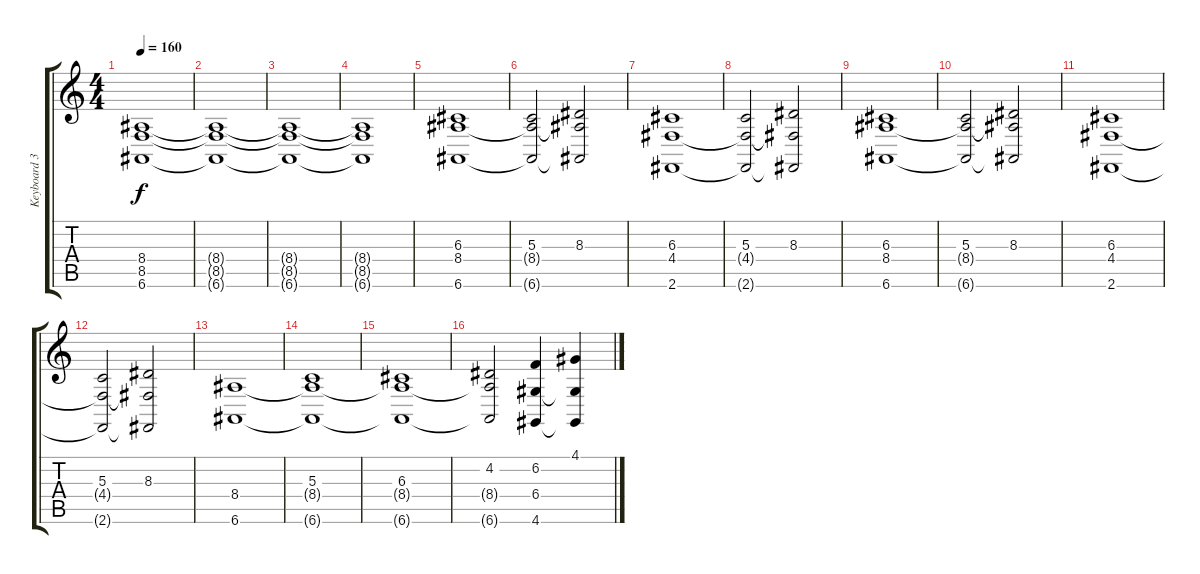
\track ("Keyboard 3" "Keyboard 3") {instrument pad2warm}
\staff {score tabs}
\tuning (E4 B3 G3 D3 A2 E2) {hide}
\ts (4 4)
\section ("" "")
\tempo 160
\clef g2
\ks c
(8.4 8.5 6.6).1{dy f} |
(8.4{t} 8.5{t} 6.6{t}).1 |
(8.4{t} 8.5{t} 6.6{t}).1 |
(8.4{t} 8.5{t} 6.6{t}).1 |
\section ("" "")
(6.3 8.4 6.6).1 |
(5.3 8.4{t} 6.6{t}).2 (8.3 8.4{t} 6.6{t}).2 |
(6.3 4.4 2.6).1 |
(5.3 4.4{t} 2.6{t}).2 (8.3 4.4{t} 2.6{t}).2 |
(6.3 8.4 6.6).1 |
(5.3 8.4{t} 6.6{t}).2 (8.3 8.4{t} 6.6{t}).2 |
(6.3 4.4 2.6).1 |
(5.3 4.4{t} 2.6{t}).2 (8.3 4.4{t} 2.6{t}).2 |
\section ("" "")
(8.4 6.6).1 |
(5.3 8.4{t} 6.6{t}).1 |
(6.3 8.4{t} 6.6{t}).1 |
(4.2 8.4{t} 6.6{t}).2 (6.2 6.4 4.6).4 (4.1 6.4{t} 4.6{t}).4
